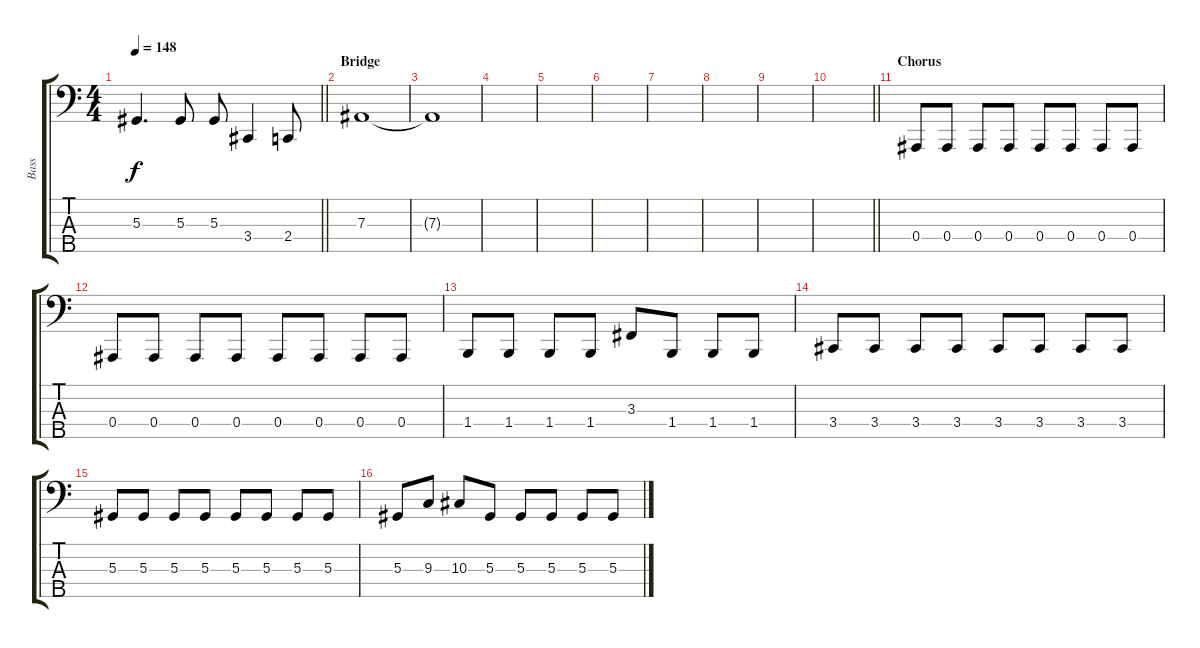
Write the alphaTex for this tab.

\track ("Bass" "Bass") {instrument electricbassfinger}
\staff {score tabs}
\tuning (Db2 Ab1 Eb1 Bb0 F0) {hide}
\ts (4 4)
\tempo 148
\clef f4
\barLineRight lightlight
\ks c
5.3.4{d dy f} 5.3.8 5.3.8 3.4.4 2.4.8 |
\section ("" "Bridge")
7.3.1{volume 0} |
7.3{t}.1 |
|
|
|
|
|
|
\barLineRight lightlight
|
\section ("" "Chorus")
0.4.8{volume 16} 0.4.8 0.4.8 0.4.8 0.4.8 0.4.8 0.4.8 0.4.8 |
0.4.8 0.4.8 0.4.8 0.4.8 0.4.8 0.4.8 0.4.8 0.4.8 |
1.4.8 1.4.8 1.4.8 1.4.8 3.3.8 1.4.8 1.4.8 1.4.8 |
3.4.8 3.4.8 3.4.8 3.4.8 3.4.8 3.4.8 3.4.8 3.4.8 |
5.3.8 5.3.8 5.3.8 5.3.8 5.3.8 5.3.8 5.3.8 5.3.8 |
5.3.8 9.3.8 10.3.8 5.3.8 5.3.8 5.3.8 5.3.8 5.3.8
